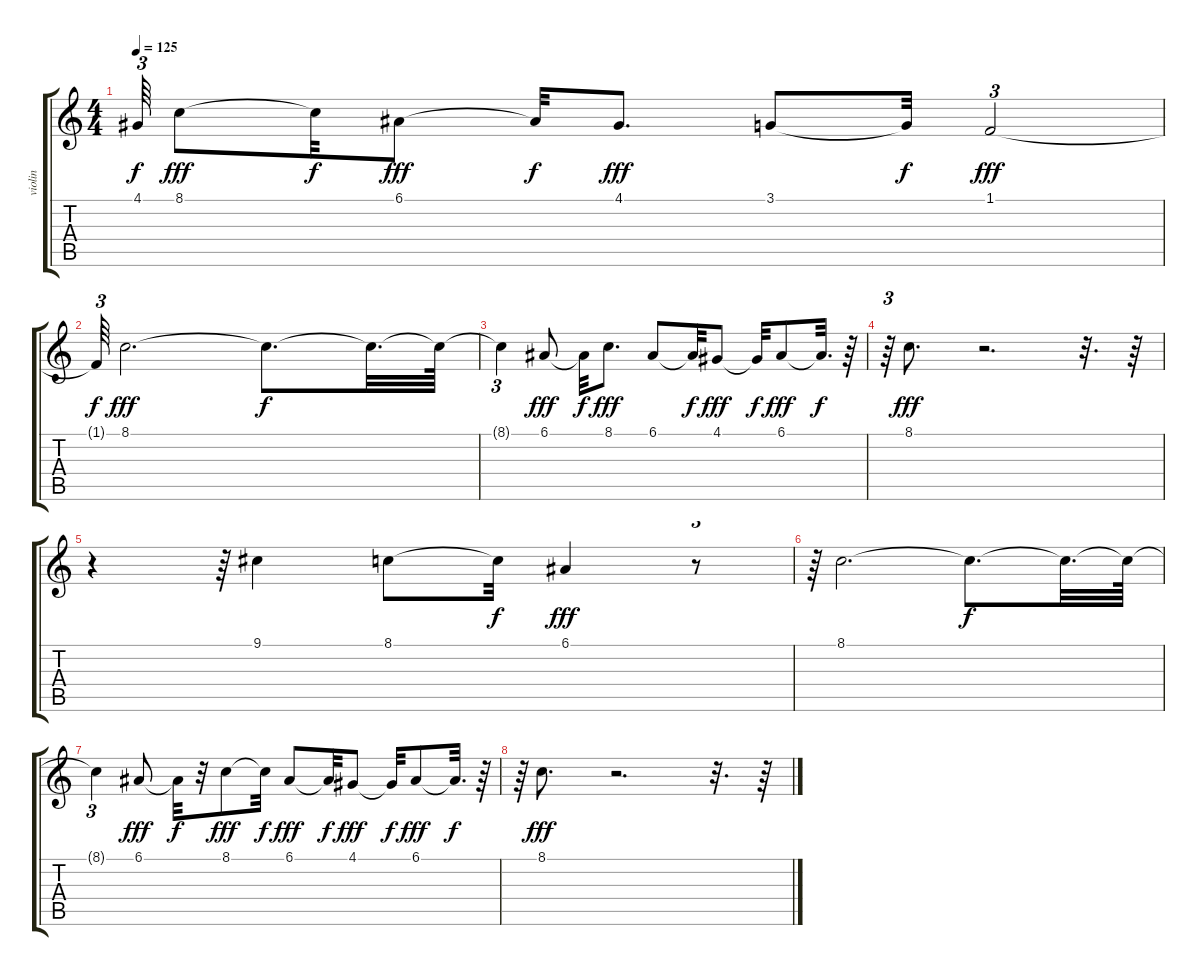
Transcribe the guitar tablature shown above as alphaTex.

\track ("violin" "violin") {instrument violin}
\staff {score tabs}
\tuning (E4 B3 G3 D3 A2 E2) {hide}
\ts (4 4)
\tempo 125
\clef g2
\ks c
4.1{t}.64{tu (3 2) dy f} 8.1.8{dy fff} 8.1{t}.32{dy f} 6.1.8{dy fff} 6.1{t}.32{dy f} 4.1.8{d dy fff} 3.1.8 3.1{t}.32{dy f} 1.1.2{tu (3 2) dy fff} |
1.1{t}.64{tu (3 2) dy f} 8.1.2{d dy fff} 8.1{t}.8{d dy f} 8.1{t}.32{d} 8.1{t}.64 |
8.1{t}.4{tu (3 2)} 6.1.8{dy fff} 6.1{t}.32{dy f} 8.1.8{d dy fff} 6.1.8 6.1{t}.32{dy f} 4.1.8{dy fff} 4.1{t}.32{dy f} 6.1.8{dy fff} 6.1{t}.32{d dy f} r.64 |
r.64{tu (3 2)} 8.1.8{d dy fff} r.2{d} r.32{d} r.64 |
r.4 r.64{tu (3 2)} 9.1.4 8.1.8 8.1{t}.32{dy f} 6.1.4{dy fff} r.8{tu (3 2)} |
r.64{tu (3 2)} 8.1.2{d} 8.1{t}.8{d dy f} 8.1{t}.32{d} 8.1{t}.64 |
8.1{t}.4{tu (3 2)} 6.1.8{dy fff} 6.1{t}.32{dy f} r.32 8.1.8{dy fff} 8.1{t}.32{dy f} 6.1.8{dy fff} 6.1{t}.32{dy f} 4.1.8{dy fff} 4.1{t}.32{dy f} 6.1.8{dy fff} 6.1{t}.32{d dy f} r.64 |
r.64{tu (3 2)} 8.1.8{d dy fff} r.2{d} r.32{d} r.64
